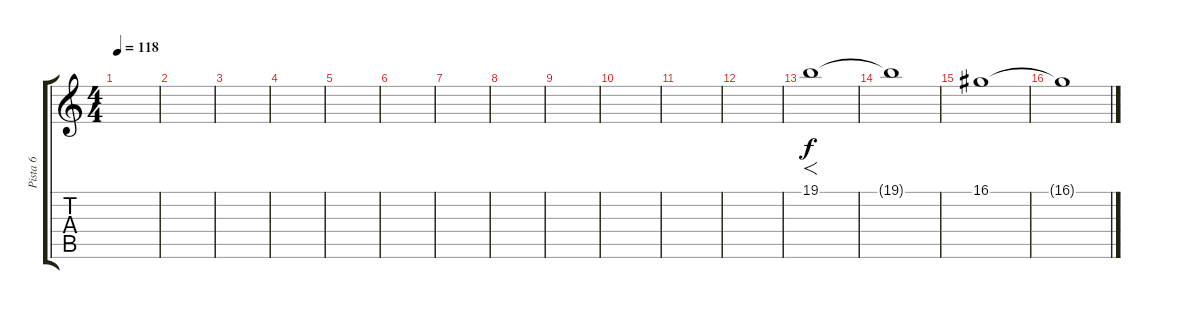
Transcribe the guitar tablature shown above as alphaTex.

\track ("Pista 6" "Pista 6") {instrument synthstrings1}
\staff {score tabs}
\tuning (E4 B3 G3 D3 A2 E2) {hide}
\ts (4 4)
\tempo 118
\clef g2
\ks c
|
|
|
|
|
|
|
|
|
|
|
|
19.1.1{f} |
19.1{t}.1 |
16.1.1 |
16.1{t}.1
